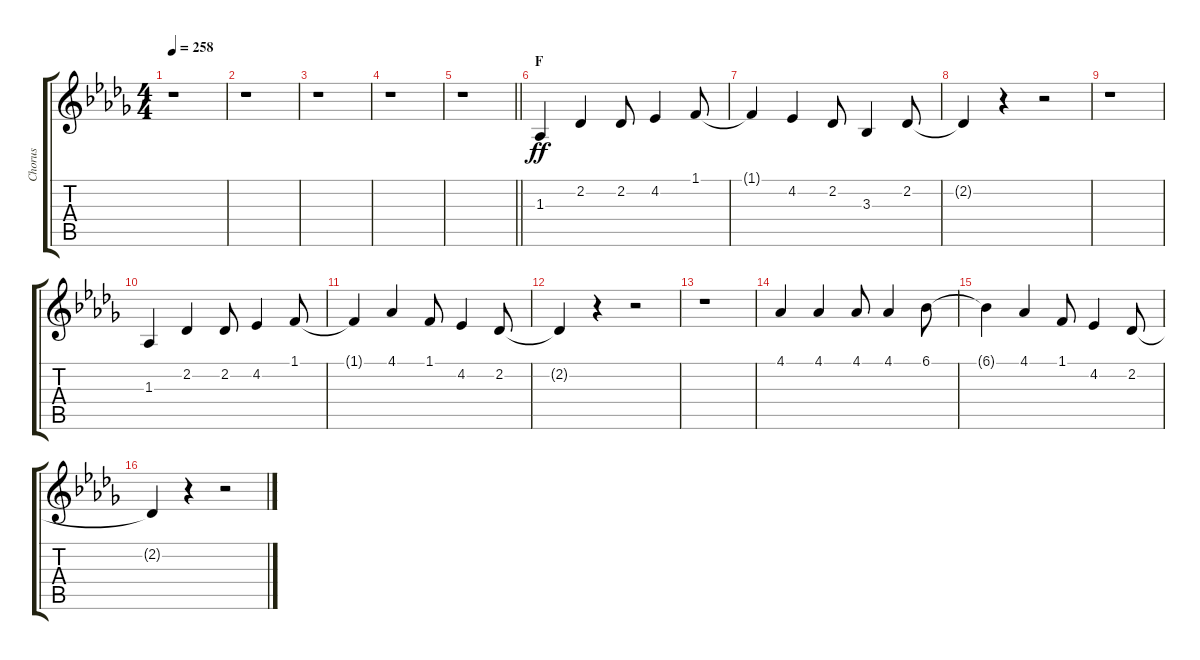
\track ("Chorus" "Chorus") {instrument voiceoohs}
\staff {score tabs}
\tuning (E4 B3 G3 D3 A2 E2) {hide}
\ts (4 4)
\tempo 258
\clef g2
\ks db
r.1{dy ff} |
r.1 |
r.1 |
r.1 |
\barLineRight lightlight
r.1 |
\section ("" "F")
1.3.4 2.2.4 2.2.8 4.2.4 1.1.8 |
1.1{t}.4 4.2.4 2.2.8 3.3.4 2.2.8 |
2.2{t}.4 r.4 r.2 |
r.1 |
1.3.4 2.2.4 2.2.8 4.2.4 1.1.8 |
1.1{t}.4 4.1.4 1.1.8 4.2.4 2.2.8 |
2.2{t}.4 r.4 r.2 |
r.1 |
4.1.4 4.1.4 4.1.8 4.1.4 6.1.8 |
6.1{t}.4 4.1.4 1.1.8 4.2.4 2.2.8 |
2.2{t}.4 r.4 r.2
